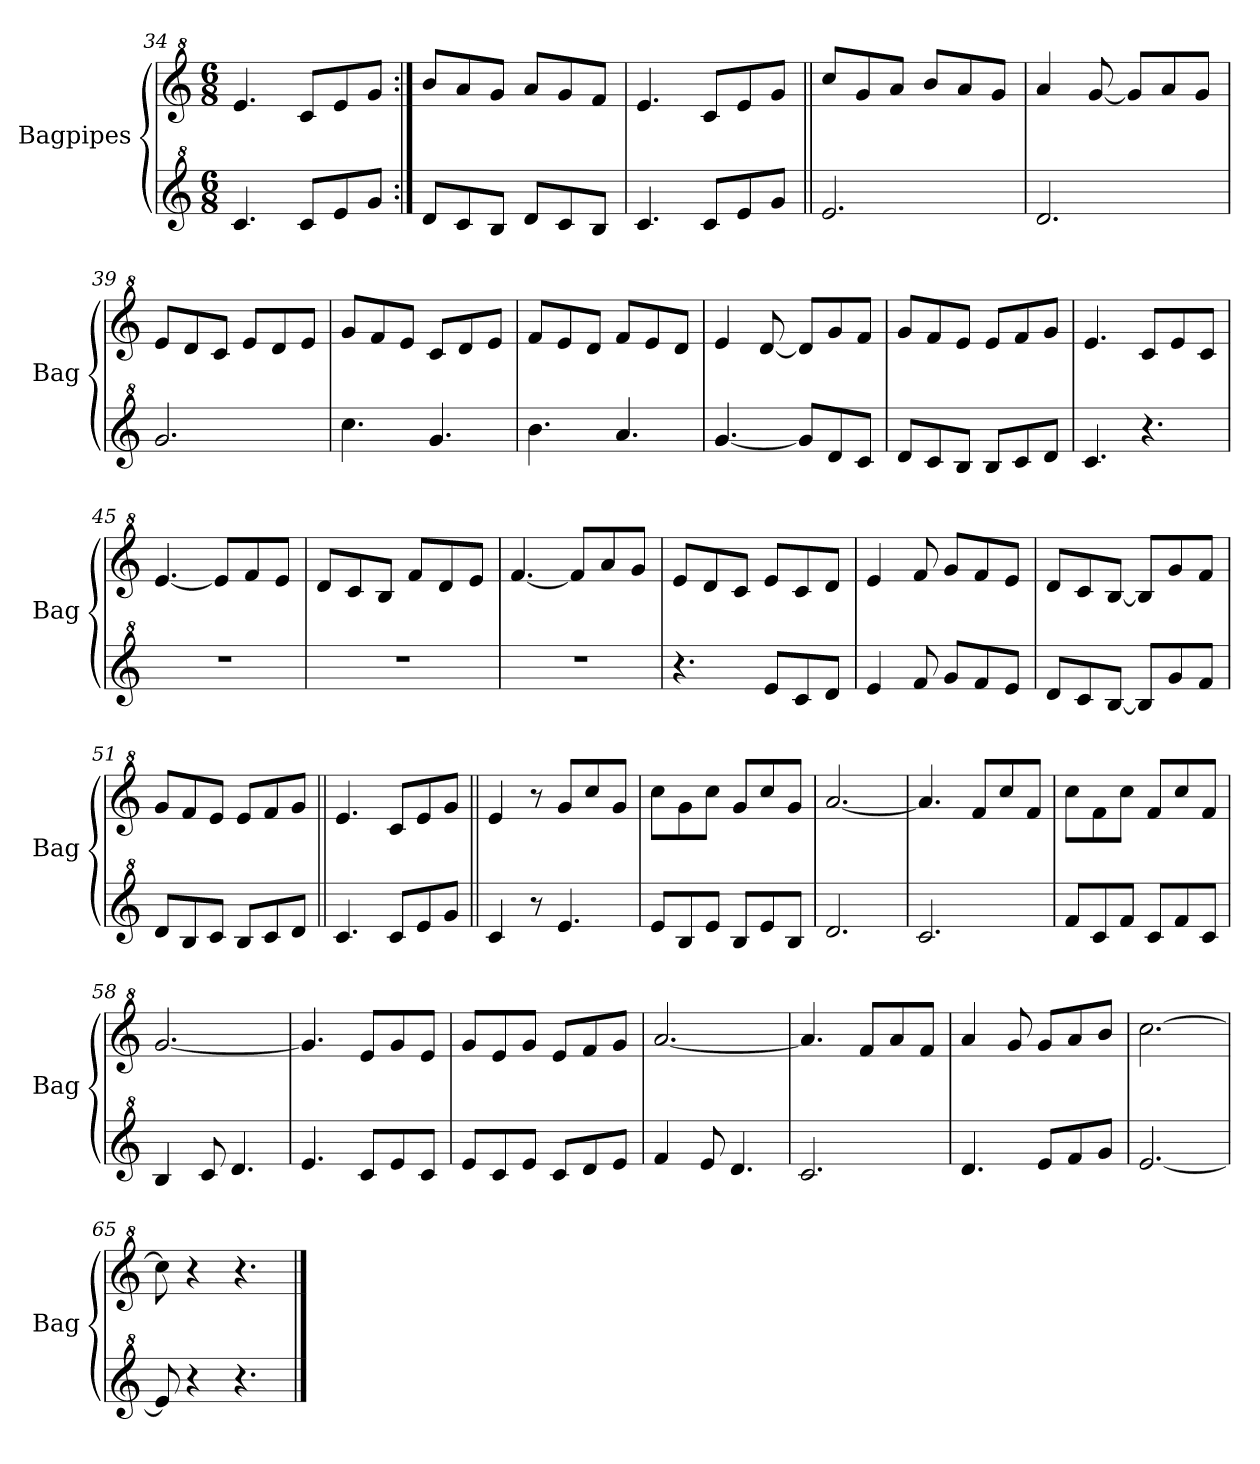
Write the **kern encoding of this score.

**kern	**kern
*part2	*part1
*staff2	*staff1
*I"Bagpipes	*I"Bagpipes
*I'Bag	*I'Bag
*clefG^2	*clefG^2
*k[]	*k[]
*C:	*C:
*M6/8	*M6/8
=34	=34
4.cc/	4.ee/
8cc/L	8cc/L
8ee/	8ee/
8gg/J	8gg/J
=35:|!	=35:|!
8dd/L	8bb/L
8cc/	8aa/
8b/J	8gg/J
8dd/L	8aa/L
8cc/	8gg/
8b/J	8ff/J
=36	=36
4.cc/	4.ee/
8cc/L	8cc/L
8ee/	8ee/
8gg/J	8gg/J
!!LO:LB:g=z
=37||	=37||
2.ee/	8ccc/L
.	8gg/
.	8aa/J
.	8bb/L
.	8aa/
.	8gg/J
=38	=38
2.dd/	4aa/
.	[8gg/
.	8gg/L]
.	8aa/
.	8gg/J
=39	=39
2.gg/	8ee/L
.	8dd/
.	8cc/J
.	8ee/L
.	8dd/
.	8ee/J
=40	=40
4.ccc\	8gg/L
.	8ff/
.	8ee/J
4.gg/	8cc/L
.	8dd/
.	8ee/J
=41	=41
4.bb\	8ff/L
.	8ee/
.	8dd/J
4.aa/	8ff/L
.	8ee/
.	8dd/J
=42	=42
[4.gg/	4ee/
.	[8dd/
8gg/L]	8dd/L]
8dd/	8gg/
8cc/J	8ff/J
=43	=43
8dd/L	8gg/L
8cc/	8ff/
8b/J	8ee/J
8b/L	8ee/L
8cc/	8ff/
8dd/J	8gg/J
=44	=44
4.cc/	4.ee/
4.r	8cc/L
.	8ee/
.	8cc/J
!!LO:PB:g=z
=45	=45
2.r	[4.ee/
.	8ee/L]
.	8ff/
.	8ee/J
=46	=46
2.r	8dd/L
.	8cc/
.	8b/J
.	8ff/L
.	8dd/
.	8ee/J
=47	=47
2.r	[4.ff/
.	8ff/L]
.	8aa/
.	8gg/J
=48	=48
4.r	8ee/L
.	8dd/
.	8cc/J
8ee/L	8ee/L
8cc/	8cc/
8dd/J	8dd/J
=49	=49
4ee/	4ee/
8ff/	8ff/
8gg/L	8gg/L
8ff/	8ff/
8ee/J	8ee/J
=50	=50
8dd/L	8dd/L
8cc/	8cc/
[8b/J	[8b/J
8b/L]	8b/L]
8gg/	8gg/
8ff/J	8ff/J
=51	=51
8dd/L	8gg/L
8b/	8ff/
8cc/J	8ee/J
8b/L	8ee/L
8cc/	8ff/
8dd/J	8gg/J
=52||	=52||
4.cc/	4.ee/
8cc/L	8cc/L
8ee/	8ee/
8gg/J	8gg/J
!!LO:LB:g=z
=53||	=53||
4cc/	4ee/
8r	8r
4.ee/	8gg/L
.	8ccc/
.	8gg/J
=54	=54
8ee/L	8ccc\L
8b/	8gg\
8ee/J	8ccc\J
8b/L	8gg/L
8ee/	8ccc/
8b/J	8gg/J
=55	=55
2.dd/	[2.aa/
=56	=56
2.cc/	4.aa/]
.	8ff/L
.	8ccc/
.	8ff/J
=57	=57
8ff/L	8ccc\L
8cc/	8ff\
8ff/J	8ccc\J
8cc/L	8ff/L
8ff/	8ccc/
8cc/J	8ff/J
=58	=58
4b/	[2.gg/
8cc/	.
4.dd/	.
=59	=59
4.ee/	4.gg/]
8cc/L	8ee/L
8ee/	8gg/
8cc/J	8ee/J
=60	=60
8ee/L	8gg/L
8cc/	8ee/
8ee/J	8gg/J
8cc/L	8ee/L
8dd/	8ff/
8ee/J	8gg/J
=61	=61
4ff/	[2.aa/
8ee/	.
4.dd/	.
!!LO:LB:g=z
=62	=62
2.cc/	4.aa/]
.	8ff/L
.	8aa/
.	8ff/J
=63	=63
4.dd/	4aa/
.	8gg/
8ee/L	8gg/L
8ff/	8aa/
8gg/J	8bb/J
=64	=64
[2.ee/	[2.ccc\
=65	=65
8ee/]	8ccc\]
4r	4r
4.r	4.r
==	==
*-	*-
